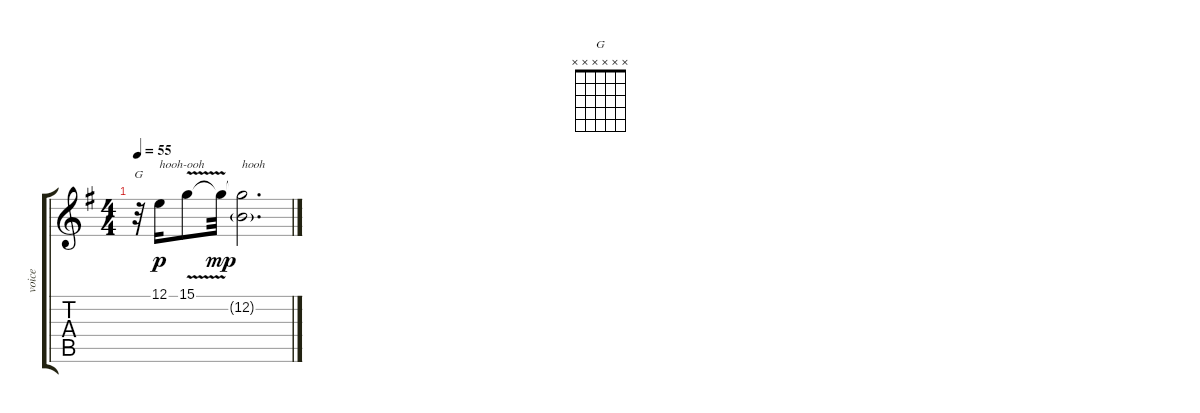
\track ("voice" "voice") {instrument synthvoice}
\staff {score tabs}
\tuning (E4 B3 G3 D3 A2 E2) {hide}
\chord ("G" x x x x x x)
\ts (4 4)
\tempo 55
\clef g2
\ks g
r.32{ch "G" dy f} 12.1.16{txt "hooh-" dy p} 15.1{v}.8{txt "ooh"} 15.1{t}.32{dy mp} (15.1{t} 12.2{g}).2{d txt "hooh"}
